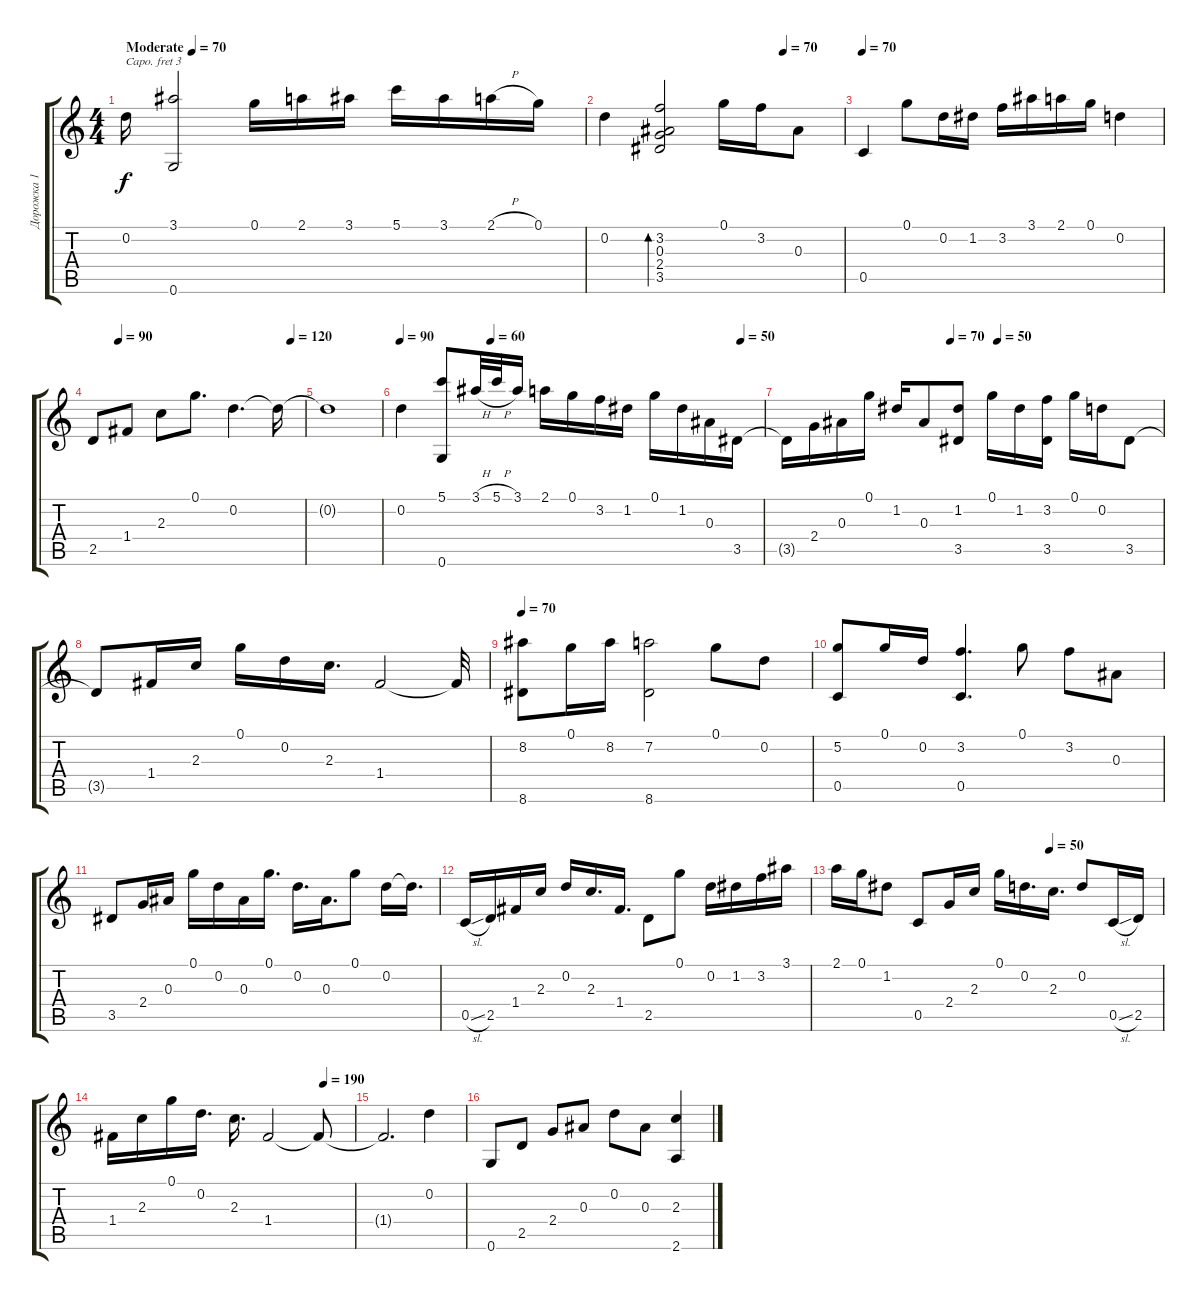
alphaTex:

\track ("Дорожка 1" "Дорожка 1") {instrument acousticguitarsteel}
\staff {score tabs}
\capo 3
\tuning (E4 B3 G3 D3 A2 E2) {hide}
\ts (4 4)
\tempo (70 "Moderate")
\clef g2
\ks c
0.2.16{dy f instrument acousticguitarsteel} (3.1 0.6).2 0.1.16 2.1.16 3.1.16 5.1.16 3.1.16 2.1{h}.16 0.1.16 |
\tempo (70 0.75)
0.2.4 (3.2 0.3 2.4 3.5).2{bd 240} 0.1.16 3.2.16 0.3.8 |
\tempo 70
0.5.4 0.1.8 0.2.16 1.2.16 3.2.16 3.1.16 2.1.16 0.1.16 0.2.4 |
\tempo (90 0.125)
\tempo (120 0.9375)
2.5.8 1.4.8 2.3.8 0.1.8{d} 0.2.4{d} 0.2{t}.16 |
0.2{t}.1 |
\tempo 90
\tempo (60 0.25)
\tempo (50 0.9375)
0.2.4 (5.1 0.6).8 3.1{h}.32 5.1{h}.32 3.1.16 2.1.16 0.1.16 3.2.16 1.2.16 0.1.16 1.2.16 0.3.16 3.5.16 |
\tempo (70 0.4375)
\tempo (50 0.5625)
3.5{t}.16 2.4.16 0.3.16 0.1.16 1.2.16 0.3.8 (1.2 3.5).8 0.1.16 1.2.16 (3.2 3.5).16 0.1.16 0.2.16 3.5.8 |
3.5{t}.8 1.4.16 2.3.16 0.1.16 0.2.16 2.3.16{d} 1.4.2 1.4{t}.32 |
\tempo 70
(8.2 8.6).8 0.1.16 8.2.16 (7.2 8.6).2 0.1.8 0.2.8 |
(5.2 0.5).8 0.1.16 0.2.16 (3.2 0.5).4{d} 0.1.8 3.2.8 0.3.8 |
3.5.8 2.4.16 0.3.16 0.1.16 0.2.16 0.3.16 0.1.16{d} 0.2.16{d} 0.3.16{d} 0.1.8 0.2.16 0.2{t}.16{d} |
0.5{sl}.16 2.5.16 1.4.16 2.3.16 0.2.16 2.3.16{d} 1.4.16{d} 2.5.8 0.1.8 0.2.16 1.2.16 3.2.16 3.1.16 |
\tempo (50 0.65625)
2.1.16 0.1.16 1.2.8 0.5.8 2.4.16 2.3.16 0.1.16 0.2.16{d} 2.3.16{d} 0.2.8 0.5{sl}.16 2.5.16 |
\tempo (190 0.875)
1.4.16 2.3.16 0.1.16 0.2.16{d} 2.3.16{d} 1.4.2 1.4{t}.8 |
1.4{t}.2{d} 0.2.4 |
0.6.8 2.5.8 2.4.8 0.3.8 0.2.8 0.3.8 (2.3 2.6).4
